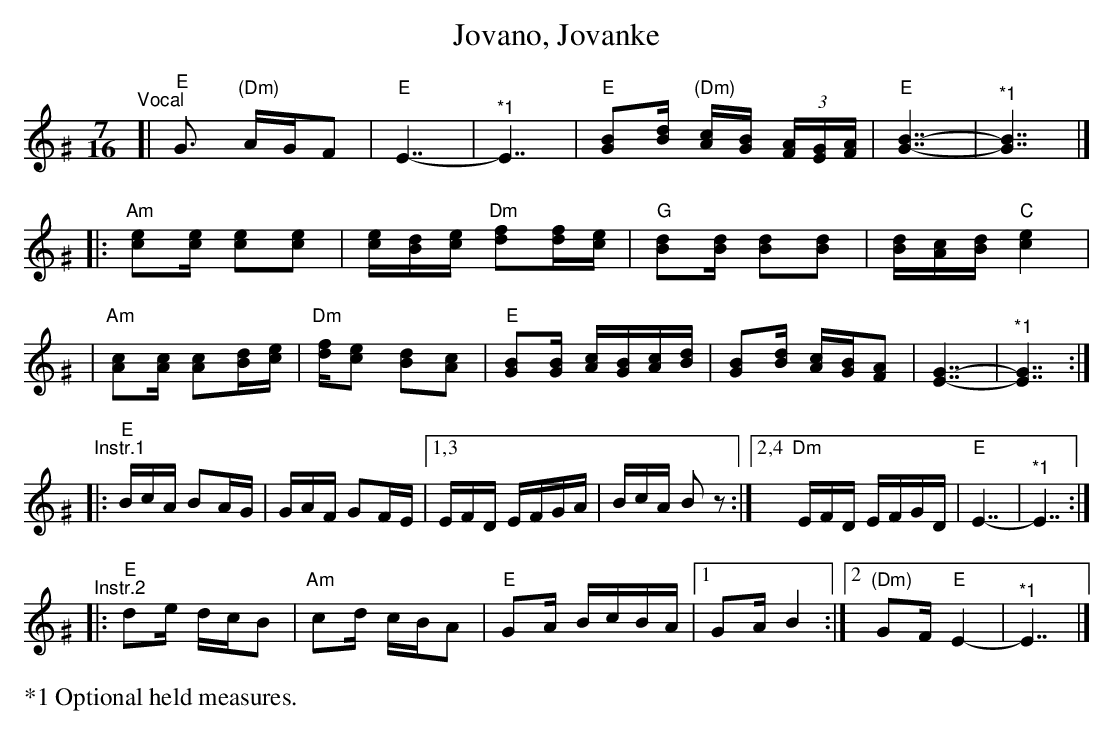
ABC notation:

X:1
T: Jovano, Jovanke
M: 7/16
L: 1/16
K: Ephr^G
"^Vocal"\
[| "E"G3 "(Dm)"AGF2 | "E"E7- | "^*1"E7 \
| "E"[B2G2][dB] "(Dm)"[cA][BG] (3[AF][GE][AF] | "E"[B7-G7-] | "^*1"[B7G7] |]
|: "Am"[e2c2][ec] [e2c2][e2c2] | [ec][dB][ec] "Dm"[f2d2][fd][ec] \
| "G"[d2B2][dB] [d2B2][d2B2] | [dB][cA][dB] "C"[e4c4] |
| "Am"[c2A2][cA] [c2A2][dB][ec] | "Dm"[fd][e2c2] [d2B2][c2A2] \
| "E"[B2G2][BG] [cA][BG][cA][dB] | [B2G2][dB] [cA][BG][A2F2] | [G7-E7-] | "^*1"[G7E7] :|
"^Instr.1"\
|: "E"BcA B2AG | GAF G2FE |1,3 EFD EFGA | BcA B2z2 :|2,4 "Dm"EFD EFGD | "E"E7- | "^*1"E7 :|
"^Instr.2"\
|: "E"d2e dcB2 | "Am"c2d cBA2 | "E"G2A BcBA |1 G2A B4 :|2 "(Dm)"G2F "E"E4- | "^*1"E7 |]
